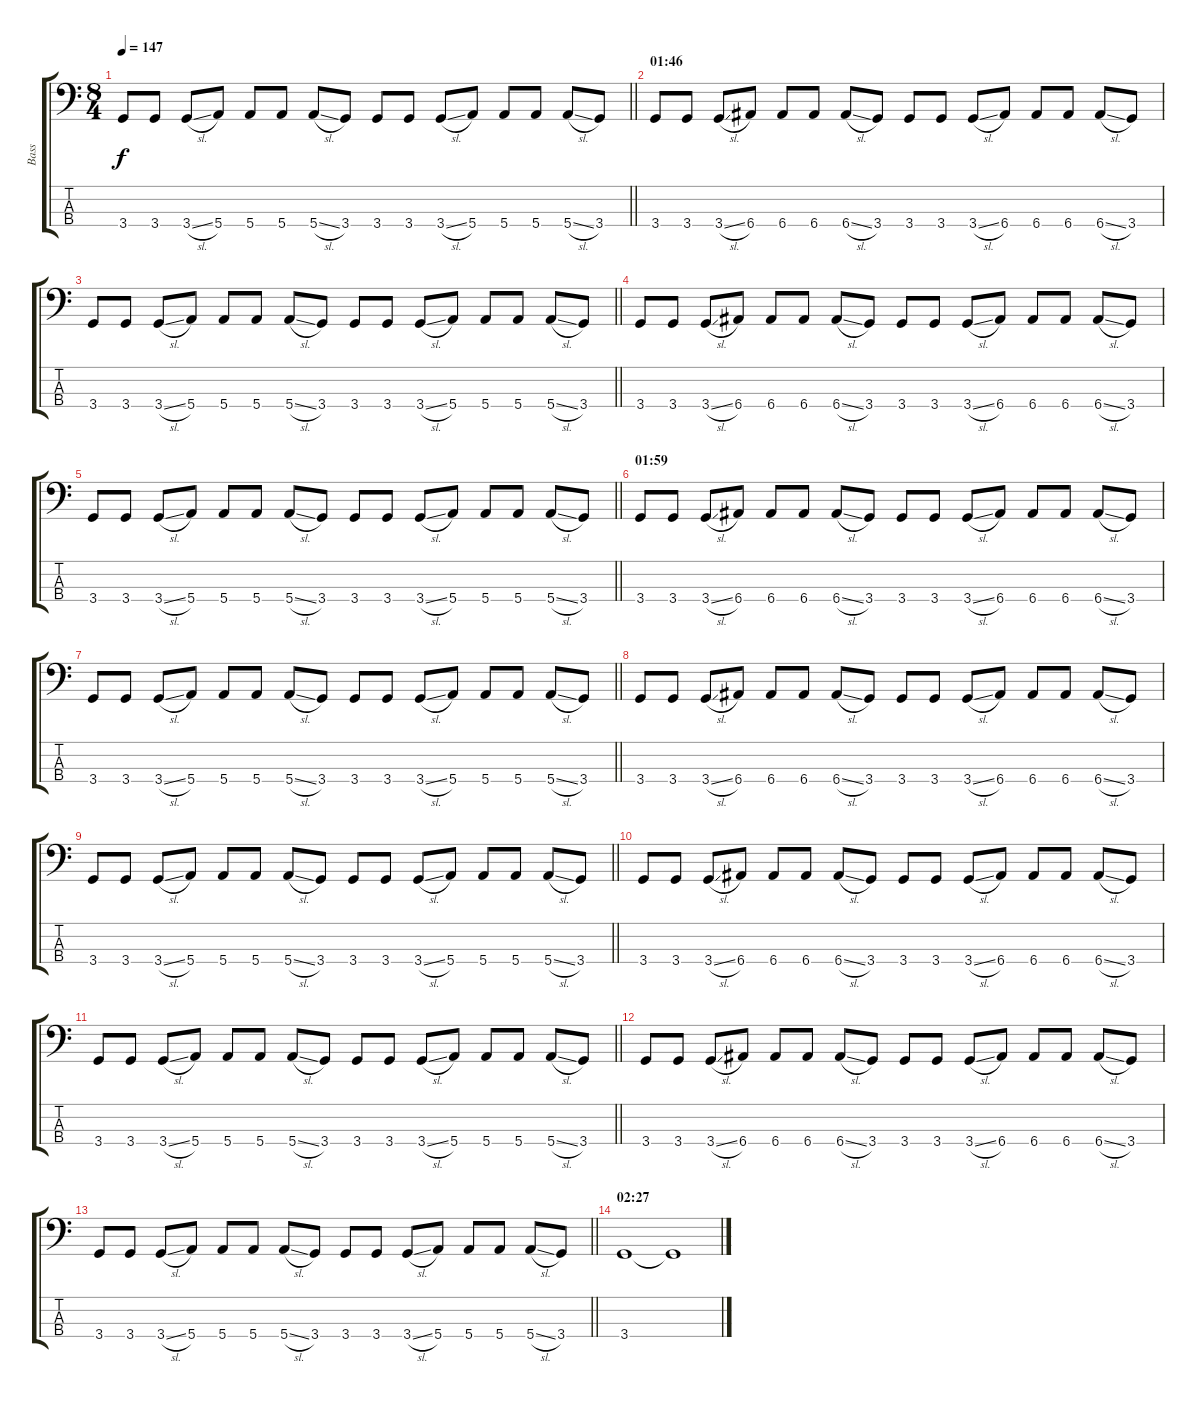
\track ("Bass" "Bass") {instrument electricbassfinger}
\staff {score tabs}
\tuning (G2 D2 A1 E1) {hide}
\ts (8 4)
\tempo 147
\clef f4
\barLineRight lightlight
\ks c
3.4.8{dy f} 3.4.8 3.4{sl}.8 5.4.8 5.4.8 5.4.8 5.4{sl}.8 3.4.8 3.4.8 3.4.8 3.4{sl}.8 5.4.8 5.4.8 5.4.8 5.4{sl}.8 3.4.8 |
\section ("" "01:46")
3.4.8 3.4.8 3.4{sl}.8 6.4.8 6.4.8 6.4.8 6.4{sl}.8 3.4.8 3.4.8 3.4.8 3.4{sl}.8 6.4.8 6.4.8 6.4.8 6.4{sl}.8 3.4.8 |
\barLineRight lightlight
3.4.8 3.4.8 3.4{sl}.8 5.4.8 5.4.8 5.4.8 5.4{sl}.8 3.4.8 3.4.8 3.4.8 3.4{sl}.8 5.4.8 5.4.8 5.4.8 5.4{sl}.8 3.4.8 |
3.4.8 3.4.8 3.4{sl}.8 6.4.8 6.4.8 6.4.8 6.4{sl}.8 3.4.8 3.4.8 3.4.8 3.4{sl}.8 6.4.8 6.4.8 6.4.8 6.4{sl}.8 3.4.8 |
\barLineRight lightlight
3.4.8 3.4.8 3.4{sl}.8 5.4.8 5.4.8 5.4.8 5.4{sl}.8 3.4.8 3.4.8 3.4.8 3.4{sl}.8 5.4.8 5.4.8 5.4.8 5.4{sl}.8 3.4.8 |
\section ("" "01:59")
3.4.8 3.4.8 3.4{sl}.8 6.4.8 6.4.8 6.4.8 6.4{sl}.8 3.4.8 3.4.8 3.4.8 3.4{sl}.8 6.4.8 6.4.8 6.4.8 6.4{sl}.8 3.4.8 |
\barLineRight lightlight
3.4.8 3.4.8 3.4{sl}.8 5.4.8 5.4.8 5.4.8 5.4{sl}.8 3.4.8 3.4.8 3.4.8 3.4{sl}.8 5.4.8 5.4.8 5.4.8 5.4{sl}.8 3.4.8 |
3.4.8 3.4.8 3.4{sl}.8 6.4.8 6.4.8 6.4.8 6.4{sl}.8 3.4.8 3.4.8 3.4.8 3.4{sl}.8 6.4.8 6.4.8 6.4.8 6.4{sl}.8 3.4.8 |
\barLineRight lightlight
3.4.8 3.4.8 3.4{sl}.8 5.4.8 5.4.8 5.4.8 5.4{sl}.8 3.4.8 3.4.8 3.4.8 3.4{sl}.8 5.4.8 5.4.8 5.4.8 5.4{sl}.8 3.4.8 |
3.4.8 3.4.8 3.4{sl}.8 6.4.8 6.4.8 6.4.8 6.4{sl}.8 3.4.8 3.4.8 3.4.8 3.4{sl}.8 6.4.8 6.4.8 6.4.8 6.4{sl}.8 3.4.8 |
\barLineRight lightlight
3.4.8 3.4.8 3.4{sl}.8 5.4.8 5.4.8 5.4.8 5.4{sl}.8 3.4.8 3.4.8 3.4.8 3.4{sl}.8 5.4.8 5.4.8 5.4.8 5.4{sl}.8 3.4.8 |
3.4.8 3.4.8 3.4{sl}.8 6.4.8 6.4.8 6.4.8 6.4{sl}.8 3.4.8 3.4.8 3.4.8 3.4{sl}.8 6.4.8 6.4.8 6.4.8 6.4{sl}.8 3.4.8 |
\barLineRight lightlight
3.4.8 3.4.8 3.4{sl}.8 5.4.8 5.4.8 5.4.8 5.4{sl}.8 3.4.8 3.4.8 3.4.8 3.4{sl}.8 5.4.8 5.4.8 5.4.8 5.4{sl}.8 3.4.8 |
\section ("" "02:27")
3.4.1 3.4{t}.1
